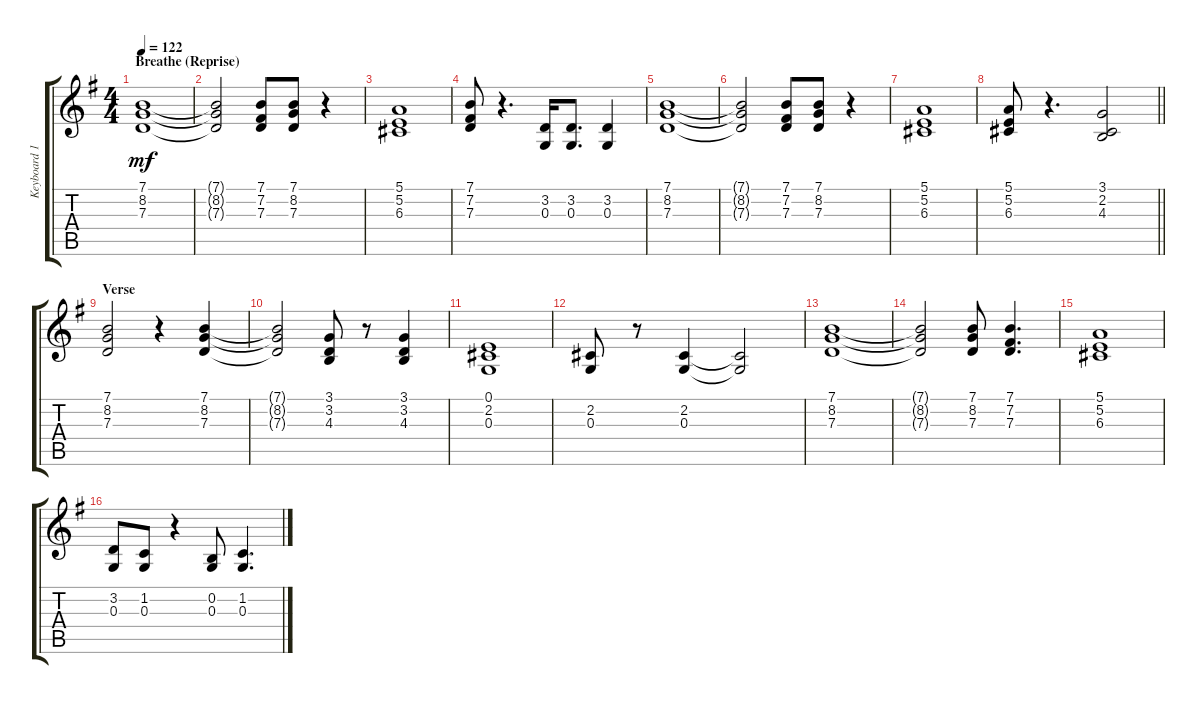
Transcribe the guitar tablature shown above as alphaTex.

\track ("Keyboard 1" "Keyboard 1") {instrument electricgrandpiano}
\staff {score tabs}
\tuning (E4 B3 G3 D3 A2 E2) {hide}
\ts (4 4)
\section ("" "Breathe (Reprise)")
\tempo 122
\clef g2
\ks eminor
(7.1 8.2 7.3).1{dy mf} |
(7.1{t} 8.2{t} 7.3{t}).2 (7.1 7.2 7.3).8 (7.1 8.2 7.3).8 r.4 |
(5.1 5.2 6.3).1 |
(7.1 7.2 7.3).8 r.4{d} (3.2 0.3).16 (3.2 0.3).8{d} (3.2 0.3).4 |
(7.1 8.2 7.3).1 |
(7.1{t} 8.2{t} 7.3{t}).2 (7.1 7.2 7.3).8 (7.1 8.2 7.3).8 r.4 |
(5.1 5.2 6.3).1 |
\barLineRight lightlight
(5.1 5.2 6.3).8 r.4{d} (3.1 2.2 4.3).2 |
\section ("" "Verse")
(7.1 8.2 7.3).2 r.4 (7.1 8.2 7.3).4 |
(7.1{t} 8.2{t} 7.3{t}).2 (3.1 3.2 4.3).8 r.8 (3.1 3.2 4.3).4 |
(0.1 2.2 0.3).1 |
(2.2 0.3).8 r.8 (2.2 0.3).4 (2.2{t} 0.3{t}).2 |
(7.1 8.2 7.3).1 |
(7.1{t} 8.2{t} 7.3{t}).2 (7.1 8.2 7.3).8 (7.1 7.2 7.3).4{d} |
(5.1 5.2 6.3).1 |
(3.2 0.3).8 (1.2 0.3).8 r.4 (0.2 0.3).8 (1.2 0.3).4{d}
